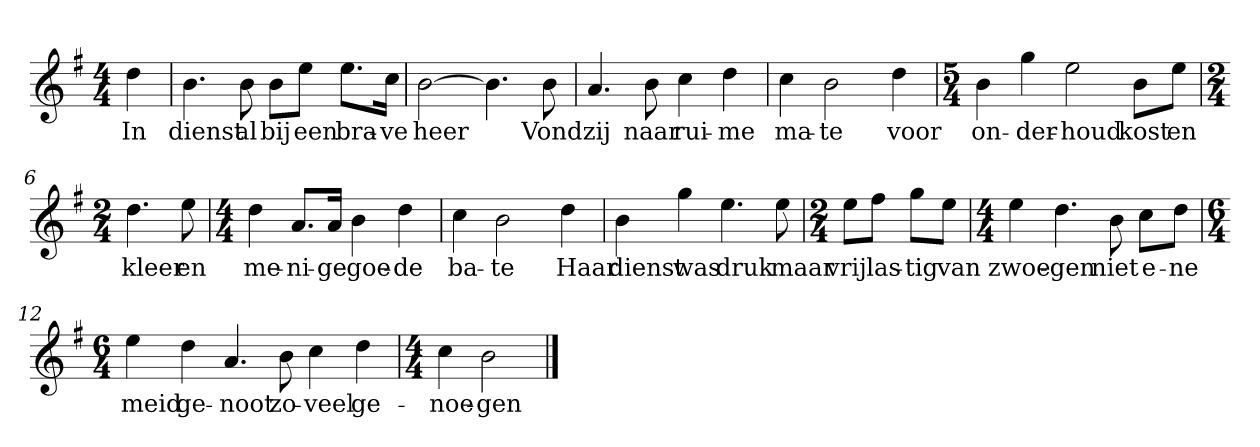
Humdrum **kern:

**kern	**text
*part1	*part1
*staff1	*staff1
*clefG2	*
*k[f#]	*
*G:	*
*M4/4	*
*MM120	*
=	=
4dd	In
=1	=1
4.b	dienst
8b	al
8b\L	bij
8ee\J	een
8.ee\L	bra-
16cc\Jk	-ve
=2	=2
[2b	heer
4.b]	.
8b	Vond
=3	=3
4.a	zij
8b	naar
4cc	rui-
4dd	-me
=4	=4
4cc	ma-
2b	-te
4dd	voor
=5	=5
*M5/4	*
4b	on-
4gg	-der-
2ee	-houd
8b\L	kost
8ee\J	en
=6	=6
*M2/4	*
4.dd	kleer
8ee	en
=7	=7
*M4/4	*
4dd	me-
8.a/L	-ni-
16a/Jk	-ge
4b	goe-
4dd	-de
=8	=8
4cc	ba-
2b	-te
4dd	Haar
=9	=9
4b	dienst
4gg	was
4.ee	druk
8ee	maar
=10	=10
*M2/4	*
8ee\L	vrij
8ff#\J	las-
8gg\L	-tig
8ee\J	van
=11	=11
*M4/4	*
4ee	zwoe-
4.dd	-gen
8b	niet
8cc\L	e-
8dd\J	-ne
=12	=12
*M6/4	*
4ee	meid
4dd	ge-
4.a	-noot
8b	zo-
4cc	-veel
4dd	ge-
=13	=13
*M4/4	*
4cc	-noe-
2b	-gen
==	==
*-	*-
